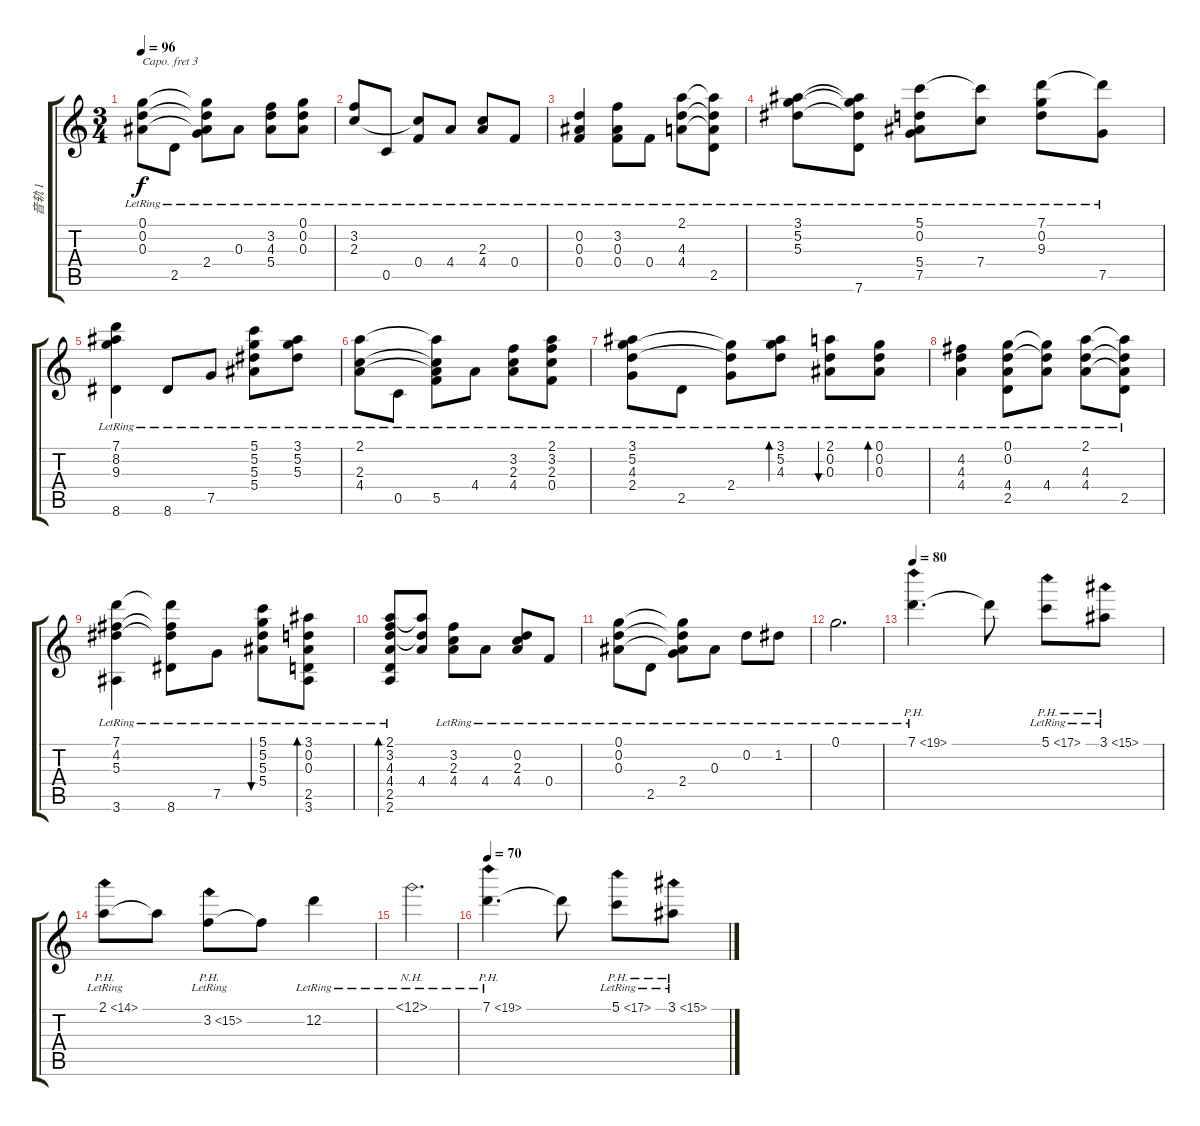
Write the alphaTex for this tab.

\track ("音轨 1" "音轨 1") {instrument acousticguitarnylon}
\staff {score tabs}
\capo 3
\tuning (E4 B3 G3 D3 A2 E2) {hide}
\ts (3 4)
\tempo 96
\clef g2
\ks c
(0.1{lr} 0.2{lr} 0.3{lr}).8{dy f} 2.5{lr}.8 (0.1{t} 0.2{t} 0.3{t} 2.4{lr}).8 0.3{lr}.8 (3.2{lr} 4.3{lr} 5.4{lr}).8 (0.1{lr} 0.2{lr} 0.3{lr}).8 |
(3.2{lr} 2.3{lr}).8 0.5{lr}.8 (2.3{t} 0.4{lr}).8 4.4{lr}.8 (2.3{lr} 4.4{lr}).8 0.4{lr}.8 |
(0.2{lr} 0.3{lr} 0.4{lr}).4 (3.2{lr} 0.3{lr} 0.4{lr}).8 0.4{lr}.8 (2.1{lr} 4.3{lr} 4.4{lr}).8 (2.1{t} 4.3{t} 4.4{t} 2.5{lr}).8 |
(3.1{lr} 5.2{lr} 5.3{lr}).8 (3.1{t} 5.2{t} 5.3{t} 7.6{lr}).8 (5.1{lr} 0.2{lr} 5.4{lr} 7.5{lr}).8 (5.1{t} 7.4{lr}).8 (7.1{lr} 0.2{lr} 9.3{lr}).8 (7.1{t} 7.5{lr}).8 |
(7.1{lr} 8.2{lr} 9.3{lr} 8.6{lr}).4 8.6{lr}.8 7.5{lr}.8 (5.1{lr} 5.2{lr} 5.3{lr} 5.4{lr}).8 (3.1{lr} 5.2{lr} 5.3{lr}).8 |
(2.1{lr} 2.3{lr} 4.4{lr}).8 0.5{lr}.8 (2.1{t} 2.3{t} 4.4{t} 5.5{lr}).8 4.4{lr}.8 (3.2{lr} 2.3{lr} 4.4{lr}).8 (2.1{lr} 3.2{lr} 2.3{lr} 0.4{lr}).8 |
(3.1{lr} 5.2{lr} 4.3{lr} 2.4{lr}).8 2.5{lr}.8 (5.2{t} 4.3{t} 2.4{lr}).8 (3.1{lr} 5.2{lr} 4.3{lr}).8{bd 60} (2.1{lr} 0.2{lr} 0.3{lr}).8{bu 60} (0.1{lr} 0.2{lr} 0.3{lr}).8{bd 60} |
(4.2{lr} 4.3{lr} 4.4{lr}).4 (0.1{lr} 0.2{lr} 4.4{lr} 2.5{lr}).8 (0.1{t} 0.2{t} 4.4{lr}).8 (2.1{lr} 4.3{lr} 4.4{lr}).8 (2.1{t} 4.3{t} 4.4{t} 2.5{lr}).8 |
(7.1{lr} 4.2{lr} 5.3{lr} 3.6{lr}).4 (7.1{t} 4.2{t} 5.3{t} 8.6{lr}).8 7.5{lr}.8 (5.1{lr} 5.2{lr} 5.3{lr} 5.4{lr}).8{bu 60} (3.1{lr} 0.2{lr} 0.3{lr} 2.5{lr} 3.6).8{bd 60} |
(2.1{lr} 3.2 4.3{lr} 4.4{lr} 2.5 2.6).8{bd 60} (2.1{t} 4.3{t} 4.4).8 (3.2{lr} 2.3{lr} 4.4{lr}).8 4.4{lr}.8 (0.2{lr} 2.3{lr} 4.4{lr}).8 0.4{lr}.8 |
(0.1{lr} 0.2{lr} 0.3{lr}).8 2.5{lr}.8 (0.1{t} 0.2{t} 0.3{t} 2.4{lr}).8 0.3{lr}.8 0.2{lr}.8 1.2{lr}.8 |
0.1{lr}.2{d} |
\tempo 80
7.1{ph 12 lr}.4{d} 7.1{t}.8 5.1{ph 12 lr}.8 3.1{ph 12 lr}.8 |
2.1{ph 12 lr}.8 2.1{t}.8 3.2{ph 12 lr}.8 3.2{t}.8 12.2{lr}.4 |
12.1{nh lr}.2{d} |
\tempo 70
7.1{ph 12 lr}.4{d} 7.1{t}.8 5.1{ph 12 lr}.8 3.1{ph 12 lr}.8
